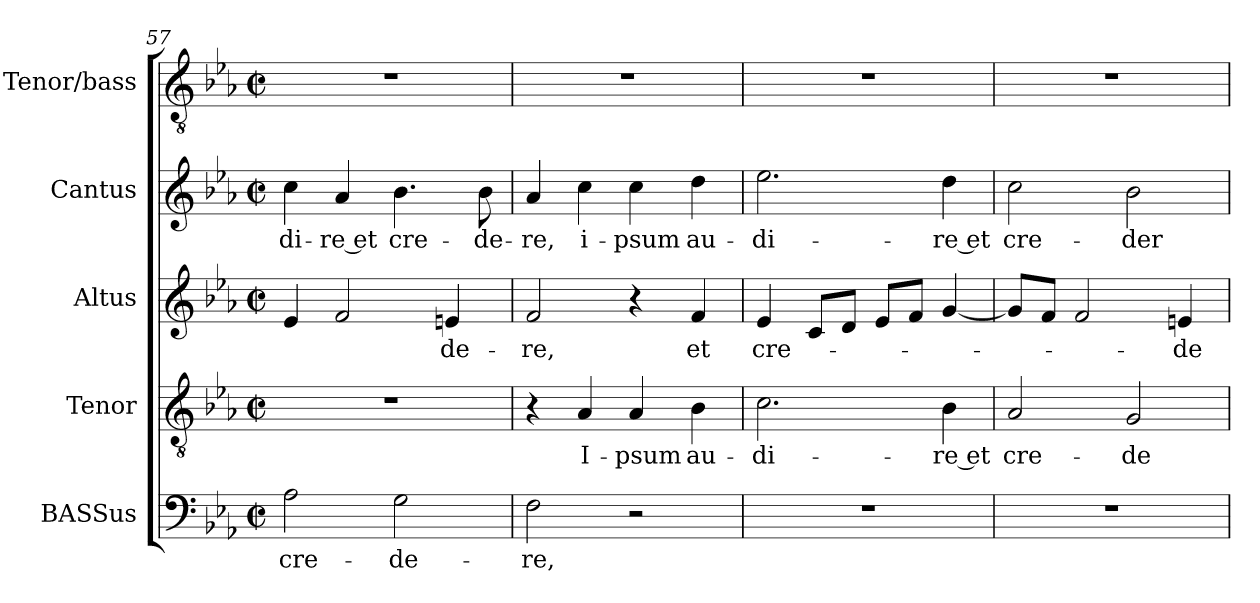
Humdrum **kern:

**kern	**text	**kern	**text	**kern	**text	**kern	**text	**kern
*part5	*part5	*part4	*part4	*part3	*part3	*part2	*part2	*part1
*staff5	*staff5	*staff4	*staff4	*staff3	*staff3	*staff2	*staff2	*staff1
*I"BASSus	*	*I"Tenor	*	*I"Altus	*	*I"Cantus	*	*I"Tenor/bass
*I'B.	*	*I'T.	*	*I'A.	*	*I'C.	*	*I't./b.
*clefF4	*	*clefGv2	*	*clefG2	*	*clefG2	*	*clefGv2
*	*	*ITrd7c12	*	*	*	*	*	*ITrd7c12
*k[b-e-a-]	*	*k[b-e-a-]	*	*k[b-e-a-]	*	*k[b-e-a-]	*	*k[b-e-a-]
*E-:	*	*E-:	*	*E-:	*	*E-:	*	*E-:
*M2/2	*	*M2/2	*	*M2/2	*	*M2/2	*	*M2/2
*met(c|)	*	*met(c|)	*	*met(c|)	*	*met(c|)	*	*met(c|)
=57	=57	=57	=57	=57	=57	=57	=57	=57
!	!LO:LY:b:color=#000000	!	!	!	!	!	!	!
!	!	!	!	!	!	!	!LO:LY:b:color=#000000	!
2A-i\	cre-	1r	.	4e-i/	.	4cci\	-di-	1r
!	!	!	!	!	!	!	!LO:LY:b:color=#000000	!
.	.	.	.	2fi/	.	4a-i/	-re et	.
!	!LO:LY:b:color=#000000	!	!	!	!	!	!	!
!	!	!	!	!	!	!	!LO:LY:b:color=#000000	!
2Gi\	-de-	.	.	.	.	4.b-i\	cre-	.
!	!	!	!	!	!LO:LY:b:color=#000000	!	!	!
.	.	.	.	4eni/	-de-	.	.	.
!	!	!	!	!	!	!	!LO:LY:b:color=#000000	!
.	.	.	.	.	.	8b-i\	-de-	.
=58	=58	=58	=58	=58	=58	=58	=58	=58
!	!LO:LY:b:color=#000000	!	!	!	!	!	!	!
!	!	!	!	!	!LO:LY:b:color=#000000	!	!	!
!	!	!	!	!	!	!	!LO:LY:b:color=#000000	!
2Fi\	-re,	4r	.	2fi/	-re,	4a-i/	-re,	1r
!	!	!	!LO:LY:b:color=#000000	!	!	!	!	!
!	!	!	!	!	!	!	!LO:LY:b:color=#000000	!
.	.	4AA-i/	I-	.	.	4cci\	i-	.
!	!	!	!LO:LY:b:color=#000000	!	!	!	!	!
!	!	!	!	!	!	!	!LO:LY:b:color=#000000	!
2r	.	4AA-i/	-psum	4r	.	4cci\	-psum	.
!	!	!	!LO:LY:b:color=#000000	!	!	!	!	!
!	!	!	!	!	!LO:LY:b:color=#000000	!	!	!
!	!	!	!	!	!	!	!LO:LY:b:color=#000000	!
.	.	4BB-i\	au-	4fi/	et	4ddi\	au-	.
!!LO:LB:g=z
=59	=59	=59	=59	=59	=59	=59	=59	=59
!	!	!	!LO:LY:b:color=#000000	!	!	!	!	!
!	!	!	!	!	!LO:LY:b:color=#000000	!	!	!
!	!	!	!	!	!	!	!LO:LY:b:color=#000000	!
1r	.	2.Ci\	-di-	4e-i/	cre-	2.ee-i\	-di-	1r
.	.	.	.	8ci/L	.	.	.	.
.	.	.	.	8di/J	.	.	.	.
.	.	.	.	8e-i/L	.	.	.	.
.	.	.	.	8fi/J	.	.	.	.
!	!	!	!LO:LY:b:color=#000000	!	!	!	!	!
!	!	!	!	!	!	!	!LO:LY:b:color=#000000	!
.	.	4BB-i\	-re et	[<4gi/	.	4ddi\	-re et	.
=60	=60	=60	=60	=60	=60	=60	=60	=60
!	!	!	!LO:LY:b:color=#000000	!	!	!	!	!
!	!	!	!	!	!	!	!LO:LY:b:color=#000000	!
1r	.	2AA-i/	cre-	8gi/L]	.	2cci\	cre-	1r
.	.	.	.	8fi/J	.	.	.	.
.	.	.	.	2fi/	.	.	.	.
!	!	!	!LO:LY:b:color=#000000	!	!	!	!	!
!	!	!	!	!	!	!	!LO:LY:b:color=#000000	!
.	.	2GGi/	-de-	.	.	2b-i\	-der-	.
!	!	!	!	!	!LO:LY:b:color=#000000	!	!	!
.	.	.	.	4eni/	-de-	.	.	.
=	=	=	=	=	=	=	=	=
*-	*-	*-	*-	*-	*-	*-	*-	*-
